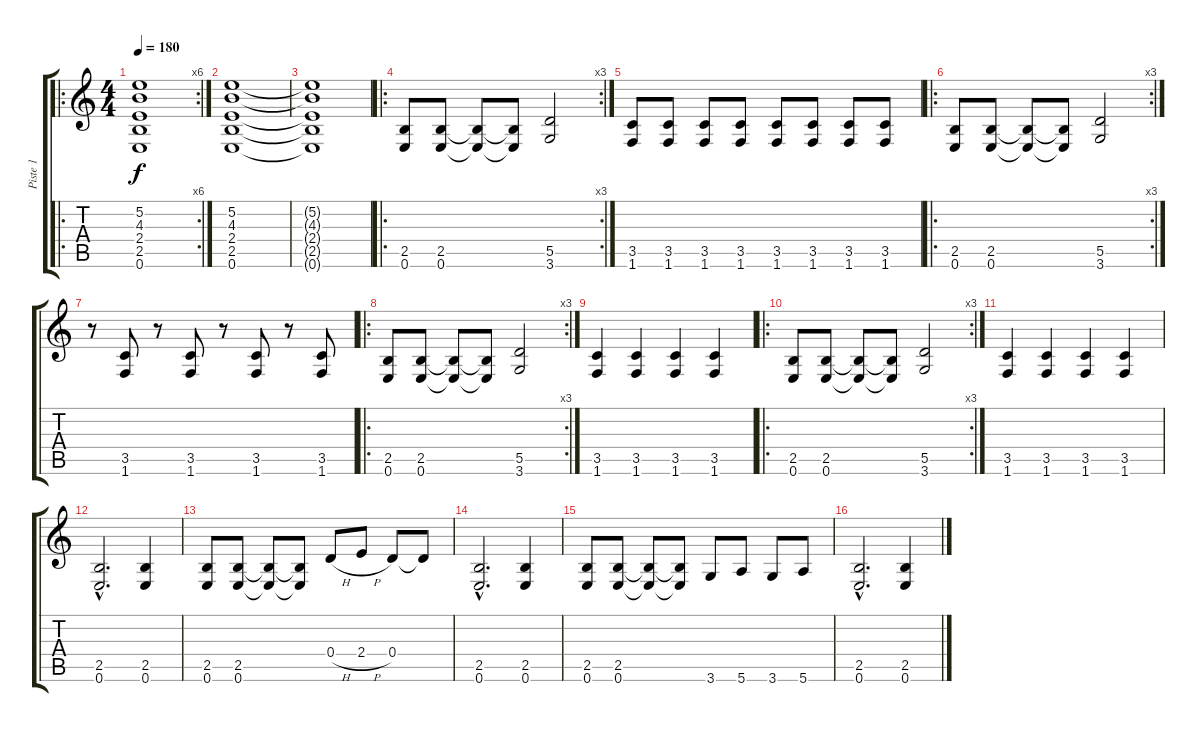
\track ("Piste 1" "Piste 1") {instrument distortionguitar}
\staff {score tabs}
\tuning (E4 B3 G3 D3 A2 E2) {hide}
\ro
\rc 6
\ts (4 4)
\tempo 180
\clef g2
\ks c
(5.2 4.3 2.4 2.5 0.6).1{dy f instrument distortionguitar} |
(5.2 4.3 2.4 2.5 0.6).1 |
(5.2{t} 4.3{t} 2.4{t} 2.5{t} 0.6{t}).1 |
\ro
\rc 3
(2.5 0.6).8 (2.5 0.6).8 (2.5{t} 0.6{t}).8 (2.5{t} 0.6{t}).8 (5.5 3.6).2 |
(3.5 1.6).8 (3.5 1.6).8 (3.5 1.6).8 (3.5 1.6).8 (3.5 1.6).8 (3.5 1.6).8 (3.5 1.6).8 (3.5 1.6).8 |
\ro
\rc 3
(2.5 0.6).8 (2.5 0.6).8 (2.5{t} 0.6{t}).8 (2.5{t} 0.6{t}).8 (5.5 3.6).2 |
r.8 (3.5 1.6).8 r.8 (3.5 1.6).8 r.8 (3.5 1.6).8 r.8 (3.5 1.6).8 |
\ro
\rc 3
(2.5 0.6).8 (2.5 0.6).8 (2.5{t} 0.6{t}).8 (2.5{t} 0.6{t}).8 (5.5 3.6).2 |
(3.5 1.6).4 (3.5 1.6).4 (3.5 1.6).4 (3.5 1.6).4 |
\ro
\rc 3
(2.5 0.6).8 (2.5 0.6).8 (2.5{t} 0.6{t}).8 (2.5{t} 0.6{t}).8 (5.5 3.6).2 |
(3.5 1.6).4 (3.5 1.6).4 (3.5 1.6).4 (3.5 1.6).4 |
(2.5{hac} 0.6{hac}).2{d} (2.5 0.6).4 |
(2.5 0.6).8 (2.5 0.6).8 (2.5{t} 0.6{t}).8 (2.5{t} 0.6{t}).8 0.4{h}.8 2.4{h}.8 0.4.8 0.4{t}.8 |
(2.5{hac} 0.6{hac}).2{d} (2.5 0.6).4 |
(2.5 0.6).8 (2.5 0.6).8 (2.5{t} 0.6{t}).8 (2.5{t} 0.6{t}).8 3.6.8 5.6.8 3.6.8 5.6.8 |
(2.5{hac} 0.6{hac}).2{d} (2.5 0.6).4
